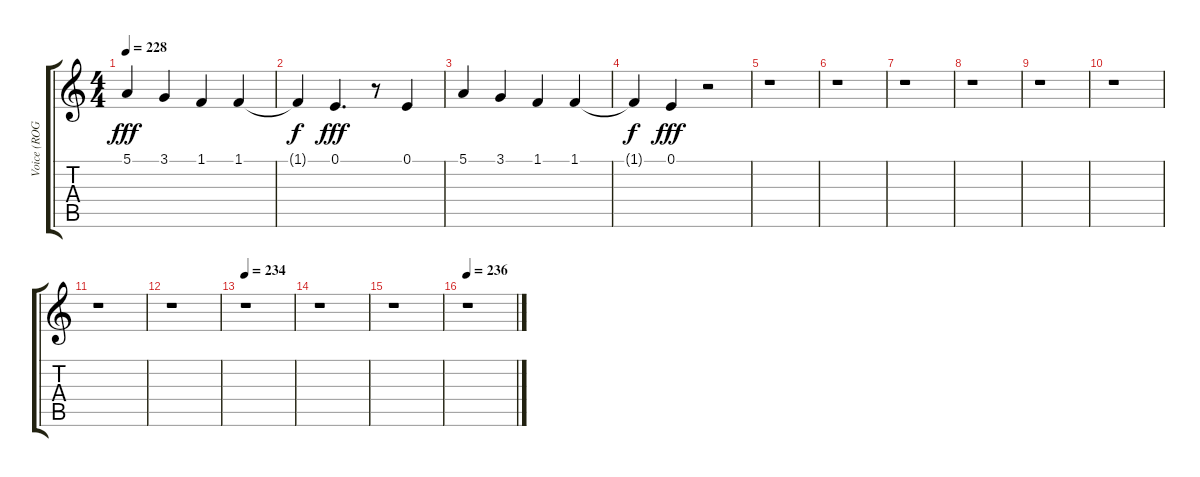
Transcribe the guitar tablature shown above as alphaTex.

\track ("Voice (ROGER TAYLOR)" "Voice (ROG") {instrument pad3polysynth}
\staff {score tabs}
\tuning (E4 B3 G3 D3 A2 E2) {hide}
\ts (4 4)
\tempo 228
\clef g2
\ks c
5.1.4{dy fff} 3.1.4 1.1.4 1.1.4 |
1.1{t}.4{dy f} 0.1.4{d dy fff} r.8 0.1.4 |
5.1.4 3.1.4 1.1.4 1.1.4 |
1.1{t}.4{dy f} 0.1.4{dy fff} r.2 |
r.1 |
r.1 |
r.1 |
r.1 |
r.1 |
r.1 |
r.1 |
r.1 |
\tempo 234
r.1 |
r.1 |
r.1 |
\tempo 236
r.1
